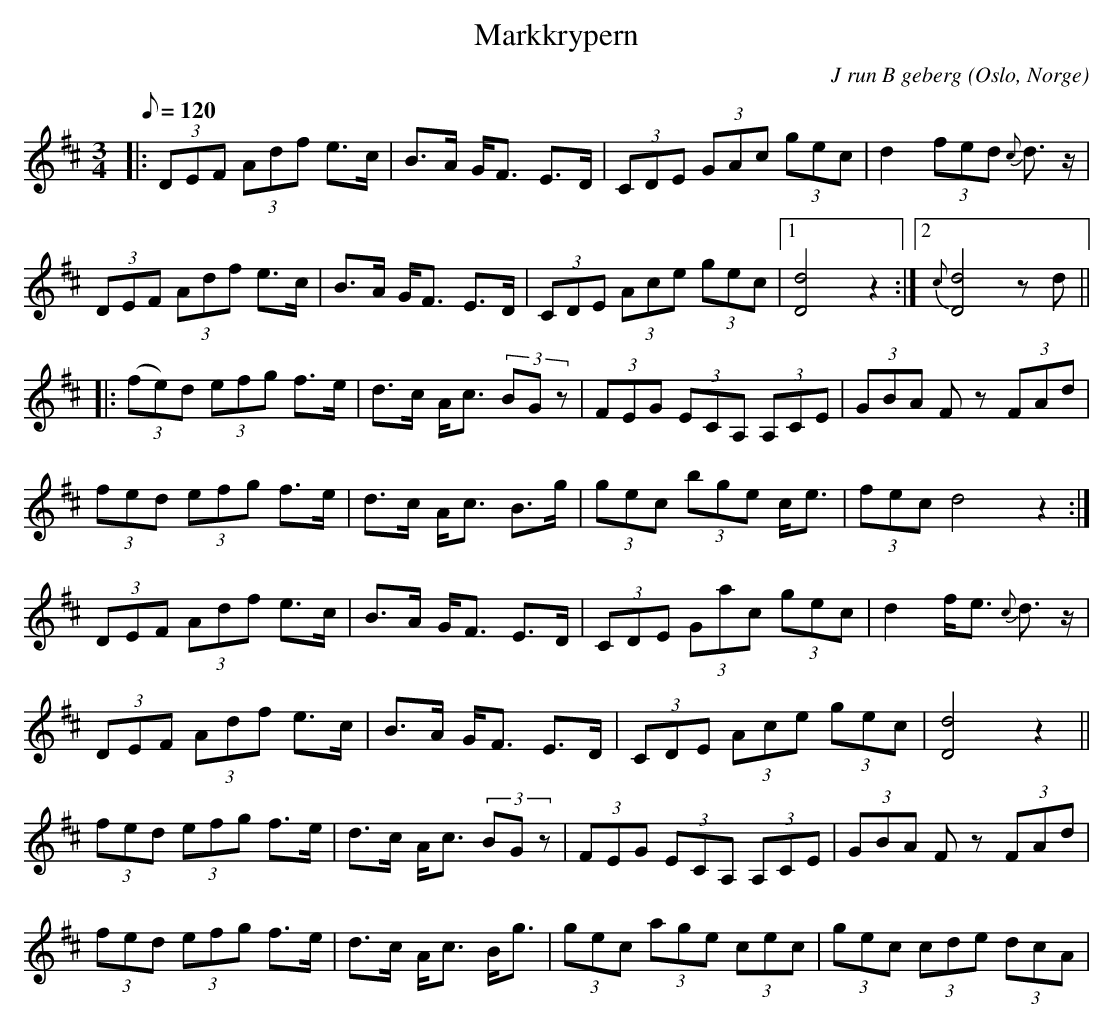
X:1
T:Markkrypern
M:3/4
L:1/8
Q:120
O:Oslo, Norge
C:J run B geberg
M:3/4
L:1/16
K:D
|:(3D2E2F2 (3A2d2f2 e3c | B3A GF3 E3D| (3C2D2E2 (3G2A2c2 (3g2e2c2| d4(3f2e2d2 {c}d3z|
(3D2E2F2 (3A2d2f2 e3c | B3A GF3 E3D |(3C2D2E2 (3A2c2e2 (3g2e2c2|1 [D8d8]z4:|2 {c}[D8d8]z2d2 ||
|:(3(f2e2)d2 (3e2f2g2 f3e|d3c Ac3 (3B2G2z2| (3F2E2G2 (3E2C2A,2 (3A,2C2E2|(3G2B2A2 F2z2 (3F2A2d2|
 (3f2e2d2 (3e2f2g2 f3e|d3c Ac3 B3g |(3g2e2c2 (3b2g2e2 ce3| (3f2e2c2 d8z4:|
(3D2E2F2 (3A2d2f2 e3c | B3A GF3 E3D| (3C2D2E2 (3G2a2c2 (3g2e2c2| d4fe3 {c}d3z|
(3D2E2F2 (3A2d2f2 e3c | B3A GF3 E3D |(3C2D2E2 (3A2c2e2 (3g2e2c2| [D8d8]z4||
(3f2e2d2 (3e2f2g2 f3e|d3c Ac3 (3B2G2z2| (3F2E2G2 (3E2C2A,2 (3A,2C2E2|(3G2B2A2 F2z2 (3F2A2d2|
 (3f2e2d2 (3e2f2g2 f3e|d3c Ac3 Bg3 |(3g2e2c2 (3a2g2e2 (3c2e2c2|(3g2e2c2 (3c2d2e2 (3d2c2A2|
